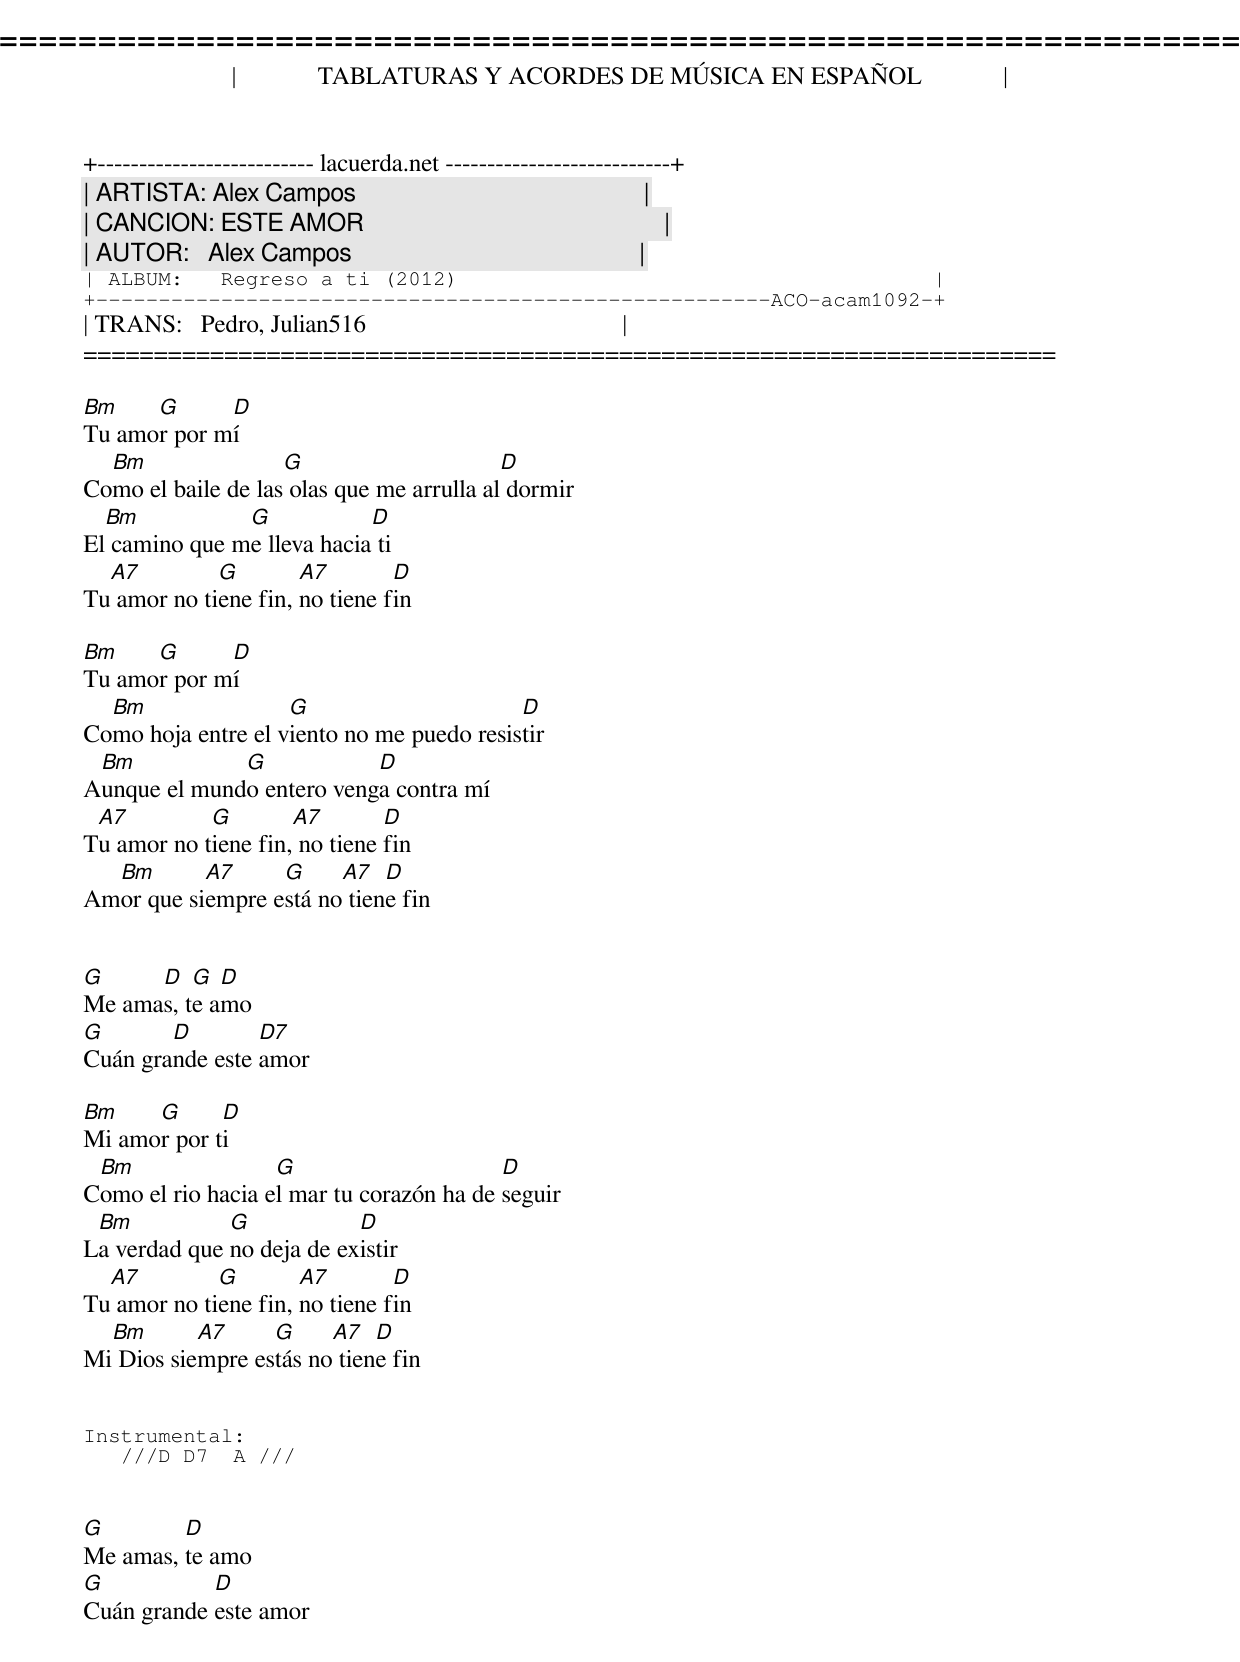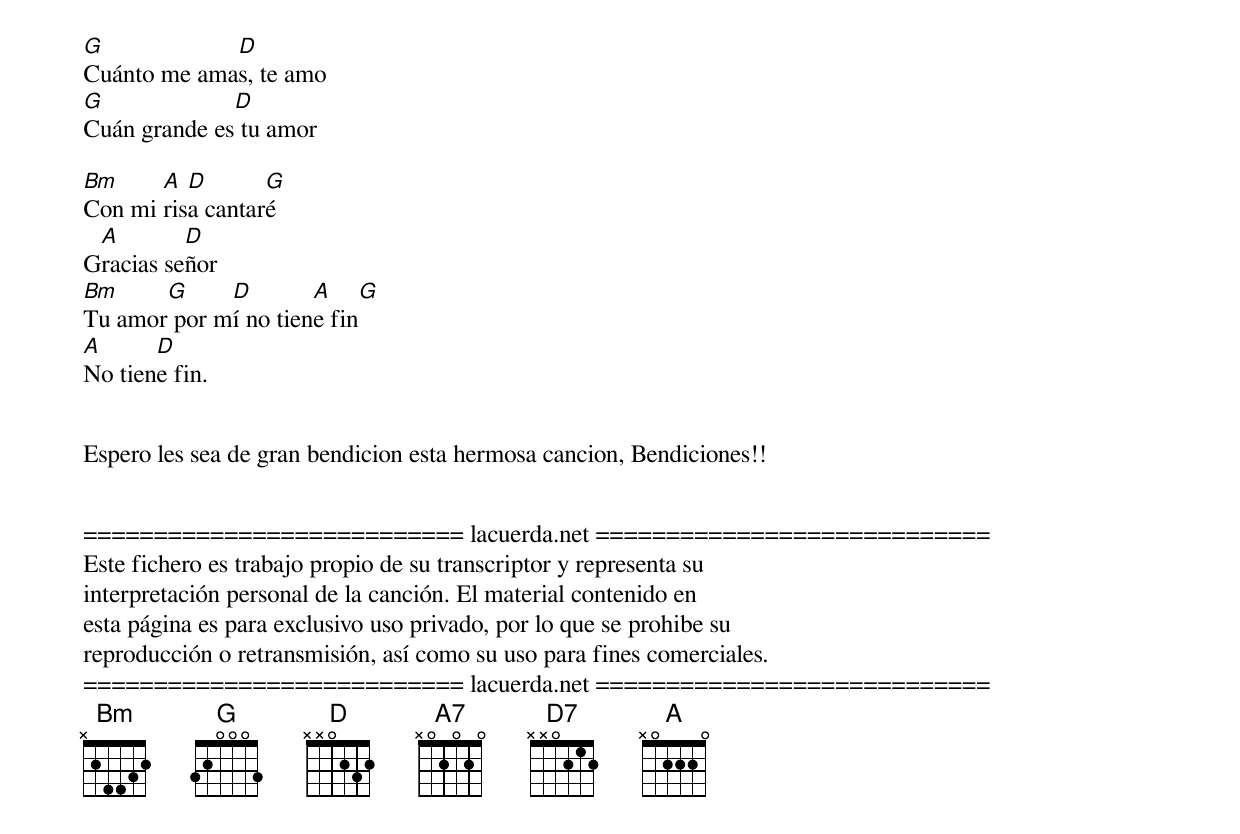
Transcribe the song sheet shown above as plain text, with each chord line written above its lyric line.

=====================================================================
|             TABLATURAS Y ACORDES DE MÚSICA EN ESPAÑOL             |
+-------------------------- lacuerda.net ---------------------------+
| ARTISTA: Alex Campos                                              |
| CANCION: ESTE AMOR                                                |
| AUTOR:   Alex Campos                                              |
| ALBUM:   Regreso a ti (2012)                                      |
+------------------------------------------------------ACO-acam1092-+
| TRANS:   Pedro, Julian516                                         |
=====================================================================

Bm    G      D
Tu amor por mí
  Bm                G                      D
Como el baile de las olas que me arrulla al dormir
  Bm           G            D
El camino que me lleva hacia ti
  A7         G        A7        D
Tu amor no tiene fin, no tiene fin

Bm    G      D
Tu amor por mí
  Bm                G                      D
Como hoja entre el viento no me puedo resistir
 Bm           G            D
Aunque el mundo entero venga contra mí
 A7         G        A7        D
Tu amor no tiene fin, no tiene fin
  Bm       A7     G     A7   D
Amor que siempre está no tiene fin


G     D   G  D
Me amas, te amo
G       D        D7
Cuán grande este amor

Bm    G      D
Mi amor por ti
 Bm                G                      D
Como el rio hacia el mar tu corazón ha de seguir
 Bm           G            D
La verdad que no deja de existir
  A7         G        A7        D
Tu amor no tiene fin, no tiene fin
  Bm       A7     G     A7   D
Mi Dios siempre estás no tiene fin


Instrumental:
   ///D D7  A ///


G        D
Me amas, te amo
G           D
Cuán grande este amor

G            D
Cuánto me amas, te amo
G             D
Cuán grande es tu amor

Bm     A  D       G
Con mi risa cantaré
 A        D
Gracias señor
Bm     G     D        A     G
Tu amor por mí no tiene fin
A      D
No tiene fin.


Espero les sea de gran bendicion esta hermosa cancion, Bendiciones!!


=========================== lacuerda.net ============================
Este fichero es trabajo propio de su transcriptor y representa su
interpretación personal de la canción. El material contenido en
esta página es para exclusivo uso privado, por lo que se prohibe su
reproducción o retransmisión, así como su uso para fines comerciales.
=========================== lacuerda.net ============================
